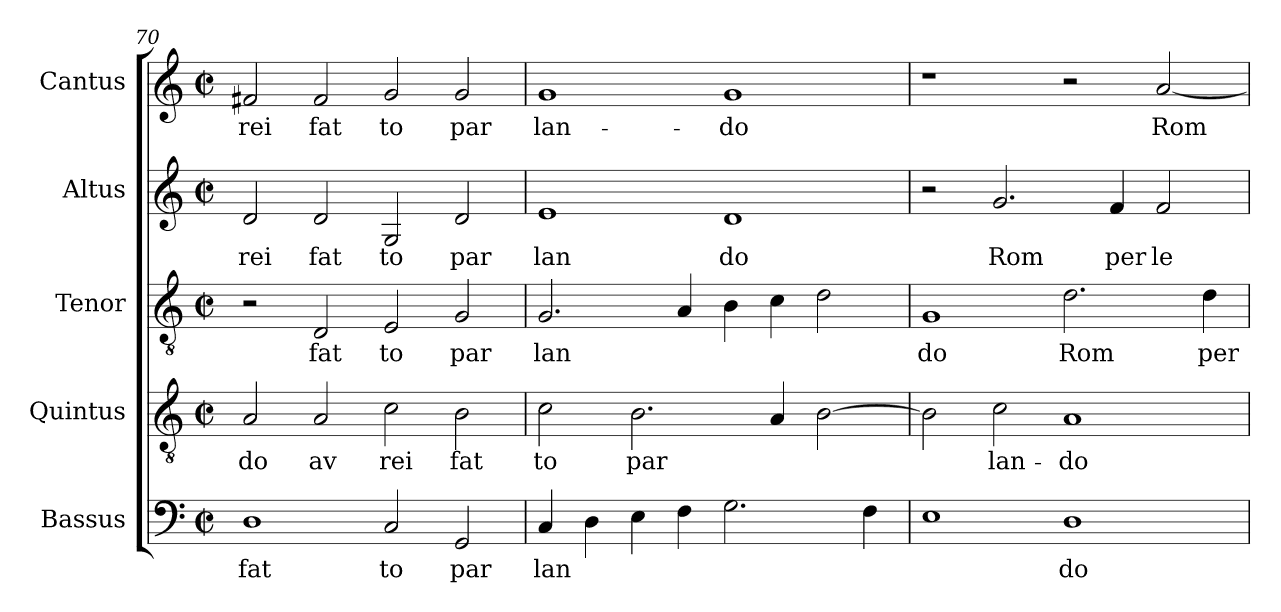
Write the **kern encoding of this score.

**kern	**text	**kern	**text	**kern	**text	**kern	**text	**kern	**text
*part5	*part5	*part4	*part4	*part3	*part3	*part2	*part2	*part1	*part1
*staff5	*staff5	*staff4	*staff4	*staff3	*staff3	*staff2	*staff2	*staff1	*staff1
*I"Bassus	*	*I"Quintus	*	*I"Tenor	*	*I"Altus	*	*I"Cantus	*
*clefF4	*	*clefGv2	*	*clefGv2	*	*clefG2	*	*clefG2	*
*k[]	*	*k[]	*	*k[]	*	*k[]	*	*k[]	*
*C:	*	*C:	*	*C:	*	*C:	*	*C:	*
*M2/2	*	*M2/2	*	*M2/2	*	*M2/2	*	*M2/2	*
*met(c|)	*	*met(c|)	*	*met(c|)	*	*met(c|)	*	*met(c|)	*
=70	=70	=70	=70	=70	=70	=70	=70	=70	=70
!	!LO:LY:b:cj	!	!LO:LY:b:cj	!	!	!	!LO:LY:b:cj	!	!LO:LY:b:cj
1D	fat	2A/	do	2r	.	2d/	rei	2f#X/	rei
!	!	!	!LO:LY:b:cj	!	!LO:LY:b:cj	!	!LO:LY:b:cj	!	!LO:LY:b:cj
.	.	2A/	av	2D/	fat	2d/	fat	2f#/	fat
!	!LO:LY:b:cj	!	!LO:LY:b:cj	!	!LO:LY:b:cj	!	!LO:LY:b:cj	!	!LO:LY:b:cj
2C/	to	2c\	rei	2E/	to	2G/	to	2g/	to
!	!LO:LY:b:cj	!	!LO:LY:b:cj	!	!LO:LY:b:cj	!	!LO:LY:b:cj	!	!LO:LY:b:cj
2GG/	par	2B\	fat	2G/	par	2d/	par	2g/	par
!!LO:LB:g=z
=71	=71	=71	=71	=71	=71	=71	=71	=71	=71
!	!LO:LY:b:cj	!	!LO:LY:b:cj	!	!LO:LY:b:cj	!	!LO:LY:b:cj	!	!LO:LY:b:cj
4C/	lan-	2c\	to	2.G/	lan	1e	lan	1g	lan-
!	!LO:LY:b:cj	!	!	!	!	!	!	!	!
4D\	--	.	.	.	.	.	.	.	.
!	!LO:LY:b:cj	!	!LO:LY:b:cj	!	!	!	!	!	!
4E\	--	2.B\	par-	.	.	.	.	.	.
!	!LO:LY:b:cj	!	!	!	!LO:LY:b:cj	!	!	!	!
4F\	--	.	.	4A/	.	.	.	.	.
!	!LO:LY:b:cj	!	!	!	!LO:LY:b:cj	!	!LO:LY:b:cj	!	!LO:LY:b:cj
2.G\	--	.	.	4B\	.	1d	do	1g	-do
!	!	!	!LO:LY:b:cj	!	!LO:LY:b:cj	!	!	!	!
.	.	4A/	--	4c\	.	.	.	.	.
!	!	!	!LO:LY:b:cj	!	!LO:LY:b:cj	!	!	!	!
.	.	[>2B\	--	2d\	.	.	.	.	.
!	!LO:LY:b:cj	!	!	!	!	!	!	!	!
4F\	--	.	.	.	.	.	.	.	.
=72	=72	=72	=72	=72	=72	=72	=72	=72	=72
!	!LO:LY:b:cj	!	!LO:LY:b:cj	!	!LO:LY:b:cj	!	!	!	!
1E	--	2B\]	--	1G	do	2r	.	1r	.
!	!	!	!LO:LY:b:cj	!	!	!	!LO:LY:b:cj	!	!
.	.	2c\	-lan-	.	.	2.g/	Rom	.	.
!	!LO:LY:b:cj	!	!LO:LY:b:cj	!	!LO:LY:b:cj	!	!	!	!
1D	-do	1A	-do	2.d\	Rom	.	.	2r	.
!	!	!	!	!	!	!	!LO:LY:b:cj	!	!
.	.	.	.	.	.	4f/	per	.	.
!	!	!	!	!	!	!	!LO:LY:b:cj	!	!LO:LY:b:cj
.	.	.	.	.	.	2f/	le	[<2a/	Rom-
!	!	!	!	!	!LO:LY:b:cj	!	!	!	!
.	.	.	.	4d\	per	.	.	.	.
=	=	=	=	=	=	=	=	=	=
*-	*-	*-	*-	*-	*-	*-	*-	*-	*-
